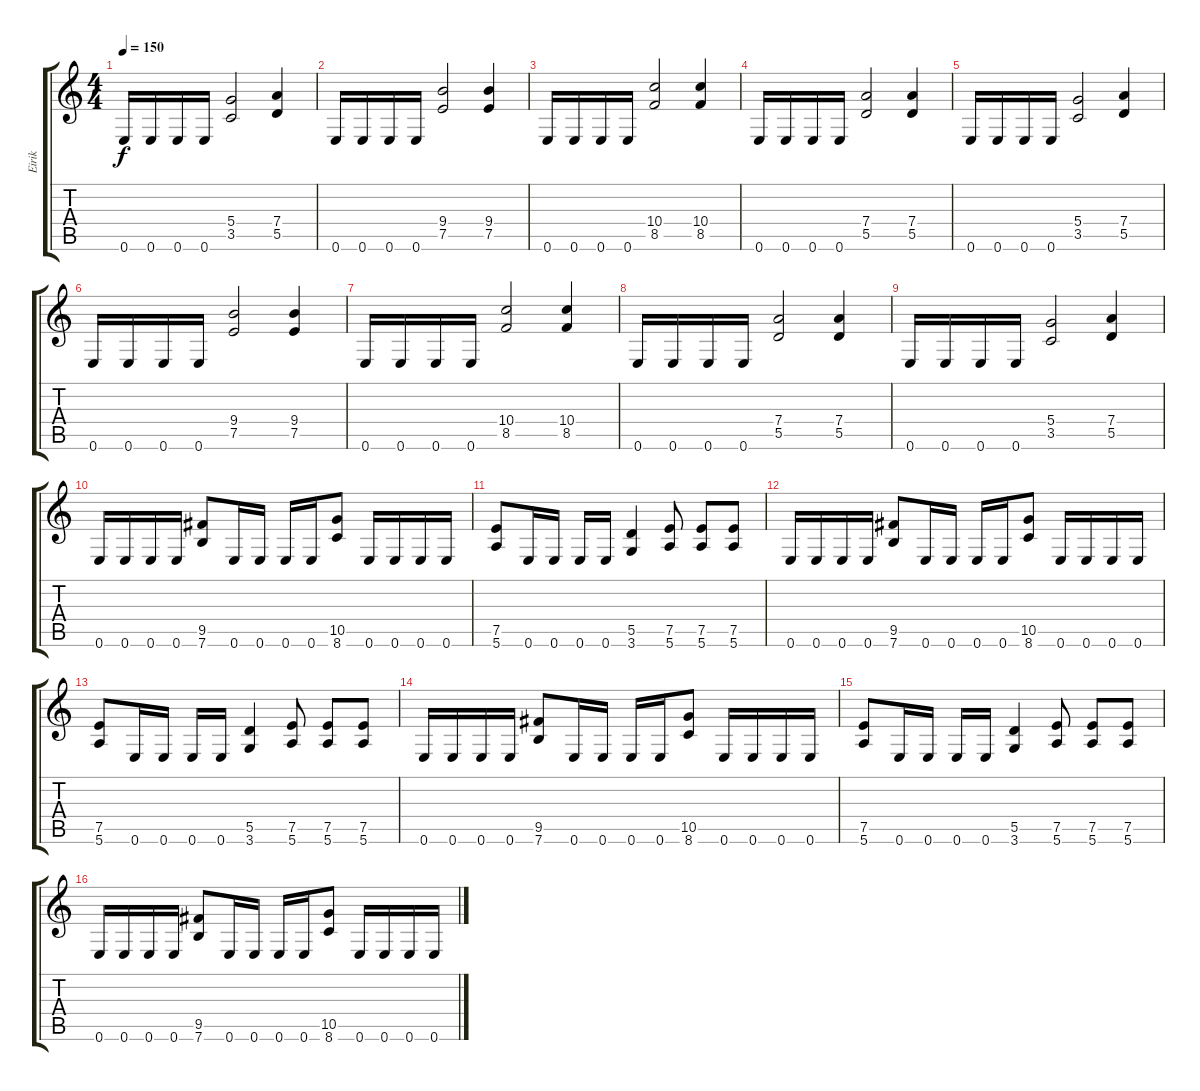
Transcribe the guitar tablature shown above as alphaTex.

\track ("Eirik" "Eirik") {instrument distortionguitar}
\staff {score tabs}
\tuning (E4 B3 G3 D3 A2 E2) {hide}
\ts (4 4)
\tempo 150
\clef g2
\ks c
0.6.16{dy f} 0.6.16 0.6.16 0.6.16 (5.4 3.5).2 (7.4 5.5).4 |
0.6.16 0.6.16 0.6.16 0.6.16 (9.4 7.5).2 (9.4 7.5).4 |
0.6.16 0.6.16 0.6.16 0.6.16 (10.4 8.5).2 (10.4 8.5).4 |
0.6.16 0.6.16 0.6.16 0.6.16 (7.4 5.5).2 (7.4 5.5).4 |
0.6.16 0.6.16 0.6.16 0.6.16 (5.4 3.5).2 (7.4 5.5).4 |
0.6.16 0.6.16 0.6.16 0.6.16 (9.4 7.5).2 (9.4 7.5).4 |
0.6.16 0.6.16 0.6.16 0.6.16 (10.4 8.5).2 (10.4 8.5).4 |
0.6.16 0.6.16 0.6.16 0.6.16 (7.4 5.5).2 (7.4 5.5).4 |
0.6.16 0.6.16 0.6.16 0.6.16 (5.4 3.5).2 (7.4 5.5).4 |
0.6.16 0.6.16 0.6.16 0.6.16 (9.5 7.6).8 0.6.16 0.6.16 0.6.16 0.6.16 (10.5 8.6).8 0.6.16 0.6.16 0.6.16 0.6.16 |
(7.5 5.6).8 0.6.16 0.6.16 0.6.16 0.6.16 (5.5 3.6).4 (7.5 5.6).8 (7.5 5.6).8 (7.5 5.6).8 |
0.6.16 0.6.16 0.6.16 0.6.16 (9.5 7.6).8 0.6.16 0.6.16 0.6.16 0.6.16 (10.5 8.6).8 0.6.16 0.6.16 0.6.16 0.6.16 |
(7.5 5.6).8 0.6.16 0.6.16 0.6.16 0.6.16 (5.5 3.6).4 (7.5 5.6).8 (7.5 5.6).8 (7.5 5.6).8 |
0.6.16 0.6.16 0.6.16 0.6.16 (9.5 7.6).8 0.6.16 0.6.16 0.6.16 0.6.16 (10.5 8.6).8 0.6.16 0.6.16 0.6.16 0.6.16 |
(7.5 5.6).8 0.6.16 0.6.16 0.6.16 0.6.16 (5.5 3.6).4 (7.5 5.6).8 (7.5 5.6).8 (7.5 5.6).8 |
0.6.16 0.6.16 0.6.16 0.6.16 (9.5 7.6).8 0.6.16 0.6.16 0.6.16 0.6.16 (10.5 8.6).8 0.6.16 0.6.16 0.6.16 0.6.16
